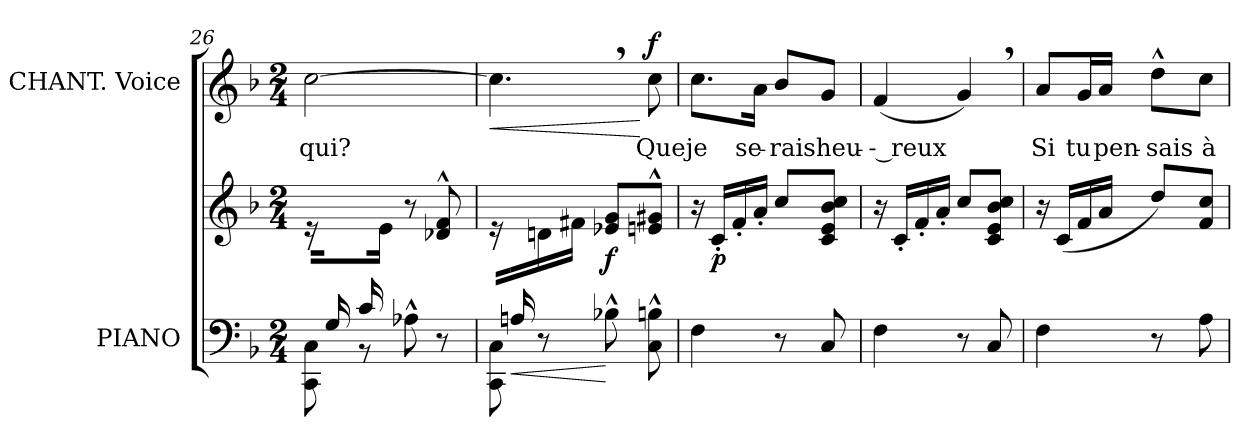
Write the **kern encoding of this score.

**kern	**kern	**dynam	**kern	**text	**dynam
*part2	*part2	*part2	*part1	*part1	*part1
*staff3	*staff2	*staff2/3	*staff1	*staff1	*staff1
*I"PIANO	*	*	*I"CHANT. Voice	*	*
*I'Pno	*	*	*	*	*
*clefF4	*clefG2	*	*clefG2	*	*
*k[b-]	*k[b-]	*	*k[b-]	*	*
*M2/4	*M2/4	*	*M2/4	*	*
=26	=26	=26	=26	=26	=26
*^	*	*	*	*	*
!	!	!	!	!	!LO:LY:b	!
16ryy	8CC\ 8C\	16r	.	[2cc\	qui?	.
16G/LL	.	8ryy	.	.	.	.
16c/	8r	.	.	.	.	.
4ryy	.	16e\JJ	.	.	.	.
.	8A-X^^\	8r	.	.	.	.
.	8r	8d-X/^^ 8f/^^	.	.	.	.
16ryy	.	.	.	.	.	.
=27	=27	=27	=27	=27	=27	=27
!	!	!	!	!	!	!LO:HP:b
16ryy	8CC\ 8C\	16r	.	4.cc,\]	.	<
!	!	!	!LO:HP:b=2	!	!	!
16An/LL	.	16ryy	<	.	.	.
4.ryy	8r	16dn\	.	.	.	.
.	.	16f#X\JJ	.	.	.	.
!	!	!	!LO:DY:n=1:b	!	!	!
.	8B-X^^\	8e-X/ 8g/L	[ f	.	.	.
!	!	!	!	!	!LO:LY:b	!LO:DY:n=1:a
.	8C\^^ 8Bn\^^	8en/^^ 8g#X/^^J	.	8cc\	Que	[ f
=28	=28	=28	=28	=28	=28	=28
!	!	!	!	!	!LO:LY:b	!
*v	*v	*	*	*	*	*
4F\	16r	.	8.cc\L	je	.
!	!	!LO:DY:b	!	!	!
.	16c'/LL	p	.	.	.
.	16f'/	.	.	.	.
!	!	!	!	!LO:LY:b	!
.	16a'/JJ	.	16a\Jk	se-	.
!	!	!	!	!LO:LY:b	!
8r	8cc/L	.	8b-/L	-rais	.
!	!	!	!	!LO:LY:b	!
8C/	8c/ 8e/ 8b-/ 8cc/J	.	8g/J	heu-	.
!!LO:PB:g=z
=29	=29	=29	=29	=29	=29
!	!	!	!	!LO:LY:b	!
4F\	16r	.	(4f/	-- reux	.
.	16c'/LL	.	.	.	.
.	16f'/	.	.	.	.
.	16a'/JJ	.	.	.	.
8r	8cc/L	.	4g,/)	.	.
8C/	8c/ 8e/ 8b-/ 8cc/J	.	.	.	.
=30	=30	=30	=30	=30	=30
!	!	!	!	!LO:LY:b	!
4F\	16r	.	8a/L	Si	.
.	(16c/LL	.	.	.	.
!	!	!	!	!LO:LY:b	!
.	16f/	.	16g/L	tu	.
!	!	!	!	!LO:LY:b	!
.	16a/JJ	.	16a/JJ	pen-	.
!	!	!	!	!LO:LY:b	!
8r	8dd/L)	.	8dd^^\L	-sais	.
!	!	!	!	!LO:LY:b	!
8A\	8f/ 8cc/J	.	8cc\J	à	.
=	=	=	=	=	=
*-	*-	*-	*-	*-	*-
